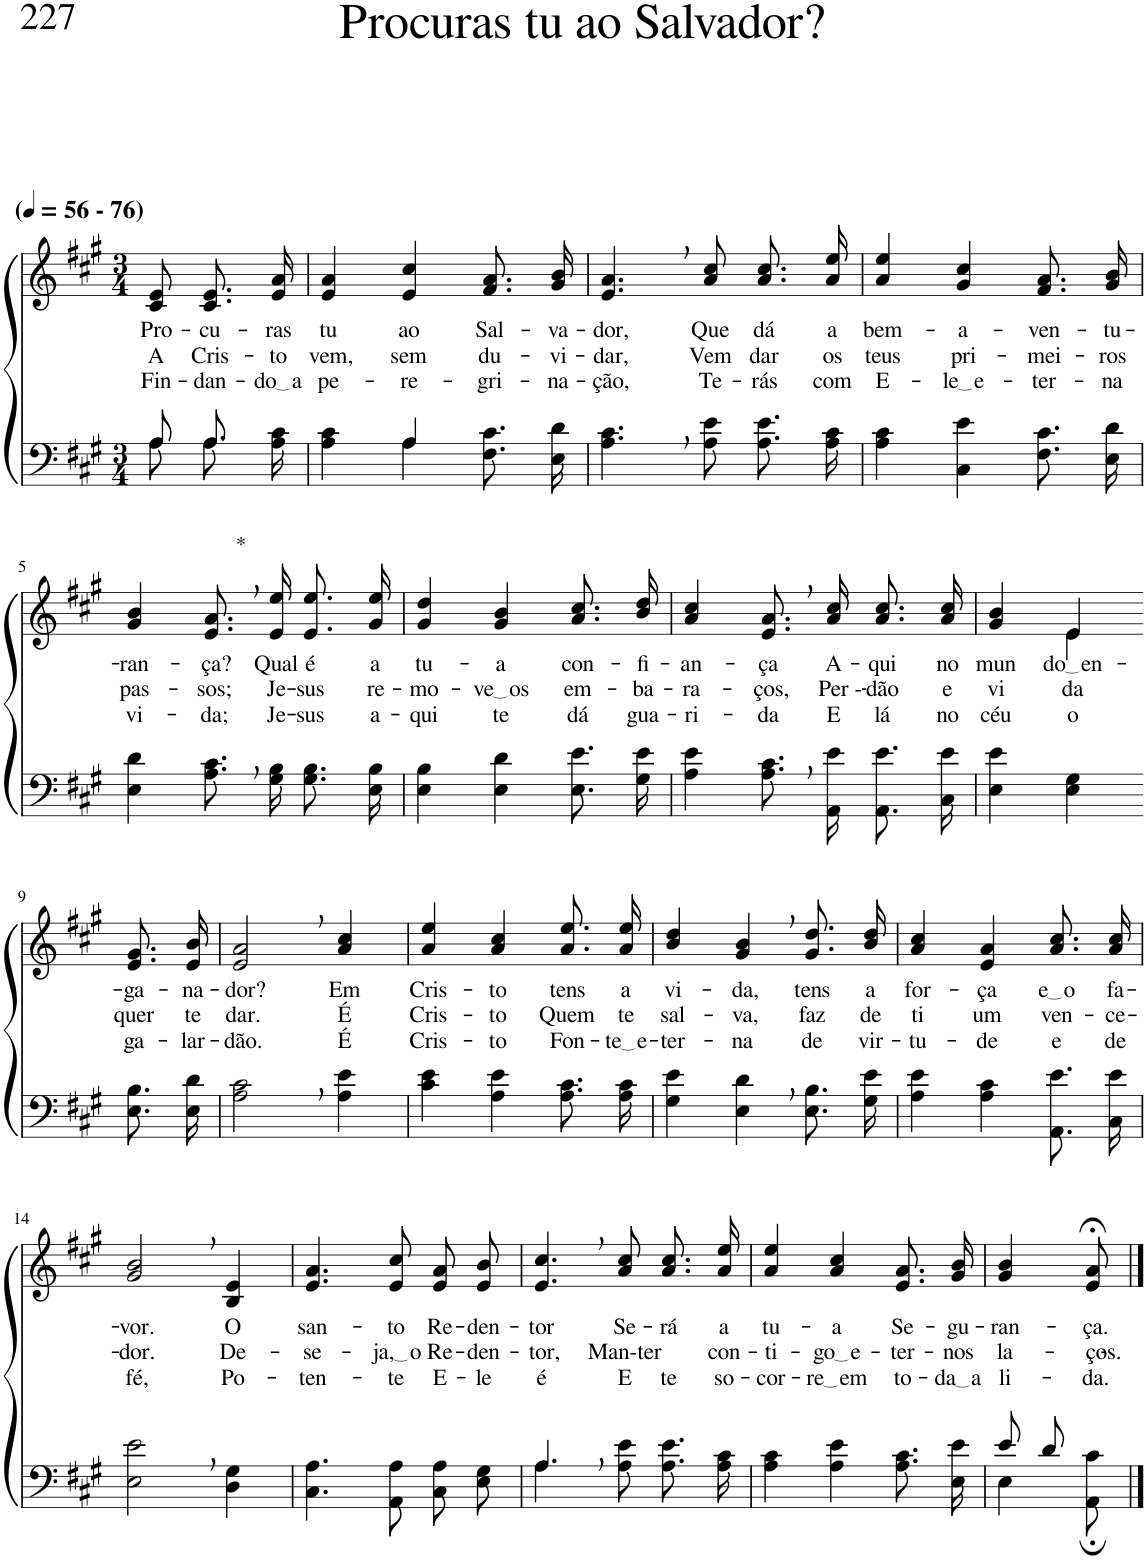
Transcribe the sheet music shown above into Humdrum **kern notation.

**kern	**kern	**text	**text	**text
*part2	*part1	*part1	*part1	*part1
*staff2	*staff1	*staff1	*staff1	*staff1
*I"Parte III e IV	*I"Parte I e II	*	*	*
*clefF4	*clefG2	*	*	*
*Trd1c2	*Trd1c2	*	*	*
*k[f#c#g#]	*k[f#c#g#]	*	*	*
*M3/4	*M3/4	*	*	*
*MM56	*MM56	*	*	*
=1	=1	=1	=1	=1
*^	*	*	*	*
!	!	!LO:TX:a:B:t=(	!	!	!
!	!	!LO:TX:a:B:t=- 76)	!	!	!
!	!	!	!LO:LY:b	!LO:LY:b	!LO:LY:b
8A\	8A/	8c#/ 8e/	Pro-	A	Fin-
!	!	!	!LO:LY:b	!LO:LY:b	!LO:LY:b
8.A\L	8.A/	8.c#/ 8.e/L	-cu-	Cris-	-dan-
!	!	!	!LO:LY:b	!LO:LY:b	!LO:LY:b
16A\ 16c#\Jk	16ryy	16e/ 16a/Jk	-ras	-to	do a
=2	=2	=2	=2	=2	=2
!	!	!	!LO:LY:b	!LO:LY:b	!LO:LY:b
4A\ 4c#\	4ryy	4e/ 4a/	tu	vem,	pe-
!	!	!	!LO:LY:b	!LO:LY:b	!LO:LY:b
4A\	4A/	4e/ 4cc#/	ao	sem	-re-
!	!	!	!LO:LY:b	!LO:LY:b	!LO:LY:b
8.F#\ 8.c#\L	4ryy	8.f#/ 8.a/L	Sal-	du-	-gri-
!	!	!	!LO:LY:b	!LO:LY:b	!LO:LY:b
16E\ 16d\Jk	.	16g#/ 16b/Jk	-va-	-vi-	-na-
*v	*v	*	*	*	*
=3	=3	=3	=3	=3
!	!	!LO:LY:b	!LO:LY:b	!LO:LY:b
4.A\, 4.c#\,	4.e/, 4.a/,	-dor,	-dar,	-ção,
!	!	!LO:LY:b	!LO:LY:b	!LO:LY:b
8A\ 8e\	8a/ 8cc#/	Que	Vem	Te-
!	!	!LO:LY:b	!LO:LY:b	!LO:LY:b
8.A\ 8.e\L	8.a\ 8.cc#\L	dá	dar	-rás
!	!	!LO:LY:b	!LO:LY:b	!LO:LY:b
16A\ 16c#\Jk	16a\ 16ee\Jk	a	os	com
=4	=4	=4	=4	=4
!	!	!LO:LY:b	!LO:LY:b	!LO:LY:b
4A\ 4c#\	4a/ 4ee/	bem-	teus	E-
!	!	!LO:LY:b	!LO:LY:b	!LO:LY:b
4C#\ 4e\	4g#/ 4cc#/	-a-	pri-	le e
!	!	!LO:LY:b	!LO:LY:b	!LO:LY:b
8.F#\ 8.c#\L	8.f#/ 8.a/L	-ven-	-mei-	-ter-
!	!	!LO:LY:b	!LO:LY:b	!LO:LY:b
16E\ 16d\Jk	16g#/ 16b/Jk	-tu-	-ros	-na
!!LO:LB:g=z
=5	=5	=5	=5	=5
!	!	!LO:LY:b	!LO:LY:b	!LO:LY:b
4E\ 4d\	4g#/ 4b/	-ran-	pas-	vi-
!	!LO:TX:a:t=*	!	!	!
!	!	!LO:LY:b	!LO:LY:b	!LO:LY:b
8.A,\ 8.c#,\L	8.e,/ 8.a,/L	-ça?	-sos;	-da;
!	!	!LO:LY:b	!LO:LY:b	!LO:LY:b
16G#\ 16B\Jk	16e/ 16ee/Jk	Qual	Je-	Je-
!	!	!LO:LY:b	!LO:LY:b	!LO:LY:b
8.G#\ 8.B\L	8.e/ 8.ee/L	é	-sus	-sus
!	!	!LO:LY:b	!LO:LY:b	!LO:LY:b
16E\ 16B\Jk	16g#/ 16ee/Jk	a	re-	a-
=6	=6	=6	=6	=6
!	!	!LO:LY:b	!LO:LY:b	!LO:LY:b
4E\ 4B\	4g#/ 4dd/	tu-	-mo-	-qui
!	!	!LO:LY:b	!LO:LY:b	!LO:LY:b
4E\ 4d\	4g#/ 4b/	-a	ve os	te
!	!	!LO:LY:b	!LO:LY:b	!LO:LY:b
8.E\ 8.e\L	8.a\ 8.cc#\L	con-	em-	dá
!	!	!LO:LY:b	!LO:LY:b	!LO:LY:b
16G#\ 16e\Jk	16b\ 16dd\Jk	-fi-	-ba-	gua-
=7	=7	=7	=7	=7
!	!	!LO:LY:b	!LO:LY:b	!LO:LY:b
4A\ 4e\	4a/ 4cc#/	-an-	-ra-	-ri-
!	!	!LO:LY:b	!LO:LY:b	!LO:LY:b
8.A,\ 8.c#,\L	8.e,/ 8.a,/L	-ça	-ços,	-da
!	!	!LO:LY:b	!LO:LY:b	!LO:LY:b
16AA\ 16e\Jk	16a/ 16cc#/Jk	A-	Per --	E
!	!	!LO:LY:b	!LO:LY:b	!LO:LY:b
8.AA\ 8.e\L	8.a\ 8.cc#\L	-qui	-dão	lá
!	!	!LO:LY:b	!LO:LY:b	!LO:LY:b
16C#\ 16e\Jk	16a\ 16cc#\Jk	no	e	no
=8	=8	=8	=8	=8
!	!	!LO:LY:b	!LO:LY:b	!LO:LY:b
*	*^	*	*	*
4E\ 4e\	4g#/ 4b/	4ryy	mun-	vi-	céu
!	!	!	!LO:LY:b	!LO:LY:b	!LO:LY:b
4E\ 4G#\	4e/	4e\	do en	-da	o
!!LO:LB:g=z
=9-	=9-	=9-	=9-	=9-	=9-
!	!	!	!LO:LY:b	!LO:LY:b	!LO:LY:b
*	*v	*v	*	*	*
8.E\ 8.B\L	8.e/ 8.g#/L	-ga-	quer	ga-
!	!	!LO:LY:b	!LO:LY:b	!LO:LY:b
16E\ 16d\Jk	16e/ 16b/Jk	-na-	te	-lar-
=10	=10	=10	=10	=10
!	!	!LO:LY:b	!LO:LY:b	!LO:LY:b
2A\, 2c#\,	2e/, 2a/,	-dor?	dar.	-dão.
!	!	!LO:LY:b	!LO:LY:b	!LO:LY:b
4A\ 4e\	4a/ 4cc#/	Em	É	É
=11	=11	=11	=11	=11
!	!	!LO:LY:b	!LO:LY:b	!LO:LY:b
4c#\ 4e\	4a/ 4ee/	Cris-	Cris-	Cris-
!	!	!LO:LY:b	!LO:LY:b	!LO:LY:b
4A\ 4e\	4a/ 4cc#/	-to	-to	-to
!	!	!LO:LY:b	!LO:LY:b	!LO:LY:b
8.A\ 8.c#\L	8.a\ 8.ee\L	tens	Quem	Fon-
!	!	!LO:LY:b	!LO:LY:b	!LO:LY:b
16A\ 16c#\Jk	16a\ 16ee\Jk	a	te	te e
=12	=12	=12	=12	=12
!	!	!LO:LY:b	!LO:LY:b	!LO:LY:b
4G#\ 4e\	4b/ 4dd/	vi-	sal-	-ter-
!	!	!LO:LY:b	!LO:LY:b	!LO:LY:b
4E\, 4d\,	4g#/, 4b/,	-da,	-va,	-na
!	!	!LO:LY:b	!LO:LY:b	!LO:LY:b
8.E\ 8.B\L	8.g#\ 8.dd\L	tens	faz	de
!	!	!LO:LY:b	!LO:LY:b	!LO:LY:b
16G#\ 16e\Jk	16b\ 16dd\Jk	a	de	vir-
=13	=13	=13	=13	=13
!	!	!LO:LY:b	!LO:LY:b	!LO:LY:b
4A\ 4e\	4a/ 4cc#/	for-	ti	-tu-
!	!	!LO:LY:b	!LO:LY:b	!LO:LY:b
4A\ 4c#\	4e/ 4a/	-ça	um	-de
!	!	!LO:LY:b	!LO:LY:b	!LO:LY:b
8.AA\ 8.e\L	8.a\ 8.cc#\L	e o	ven-	e
!	!	!LO:LY:b	!LO:LY:b	!LO:LY:b
16C#\ 16e\Jk	16a\ 16cc#\Jk	fa-	-ce-	de
!!LO:LB:g=z
=14	=14	=14	=14	=14
!	!	!LO:LY:b	!LO:LY:b	!LO:LY:b
2E\, 2e\,	2g#/, 2b/,	-vor.	-dor.	fé,
!	!	!LO:LY:b	!LO:LY:b	!LO:LY:b
4D\ 4G#\	4B/ 4e/	O	De-	Po-
=15	=15	=15	=15	=15
!	!	!LO:LY:b	!LO:LY:b	!LO:LY:b
4.C#\ 4.A\	4.e/ 4.a/	san-	-se-	-ten-
!	!	!LO:LY:b	!LO:LY:b	!LO:LY:b
8AA\ 8A\	8e/ 8cc#/	-to	ja, o	-te
!	!	!LO:LY:b	!LO:LY:b	!LO:LY:b
8C#\ 8A\L	8e/ 8a/L	Re-	Re-	E-
!	!	!LO:LY:b	!LO:LY:b	!LO:LY:b
8E\ 8G#\J	8e/ 8b/J	-den-	-den-	-le
=16	=16	=16	=16	=16
*^	*	*	*	*
!	!	!	!LO:LY:b	!LO:LY:b	!LO:LY:b
4.A,\	4.A/	4.e/, 4.cc#/,	-tor	-tor,	é
!	!	!	!LO:LY:b	!LO:LY:b	!LO:LY:b
8A\ 8e\	4.ryy	8a/ 8cc#/	Se-	Man-ter	E
!	!	!	!LO:LY:b	!	!LO:LY:b
8.A\ 8.e\L	.	8.a\ 8.cc#\L	-rá	.	te
!	!	!	!LO:LY:b	!LO:LY:b	!LO:LY:b
16A\ 16c#\Jk	.	16a\ 16ee\Jk	a	con-	so-
*v	*v	*	*	*	*
=17	=17	=17	=17	=17
!	!	!LO:LY:b	!LO:LY:b	!LO:LY:b
4A\ 4c#\	4a/ 4ee/	tu-	-ti-	-cor-
!	!	!LO:LY:b	!LO:LY:b	!LO:LY:b
4A\ 4e\	4a/ 4cc#/	-a	go e	re em
!	!	!LO:LY:b	!LO:LY:b	!LO:LY:b
8.A\ 8.c#\L	8.e/ 8.a/L	Se-	-ter-	to-
!	!	!LO:LY:b	!LO:LY:b	!LO:LY:b
16E\ 16e\Jk	16g#/ 16b/Jk	-gu-	-nos	da a
=18	=18	=18	=18	=18
*^	*	*	*	*
!	!	!	!LO:LY:b	!LO:LY:b	!LO:LY:b
8e/L	4E\	4g#/ 4b/	-ran-	la-	li-
8d/J	.	.	.	.	.
!	!	!	!LO:LY:b	!LO:LY:b	!LO:LY:b
8ryy	8AA\; 8c#\;	8e/;< 8a/;<	-ça.	-ços.-	-da.
*v	*v	*	*	*	*
==	==	==	==	==
*-	*-	*-	*-	*-
